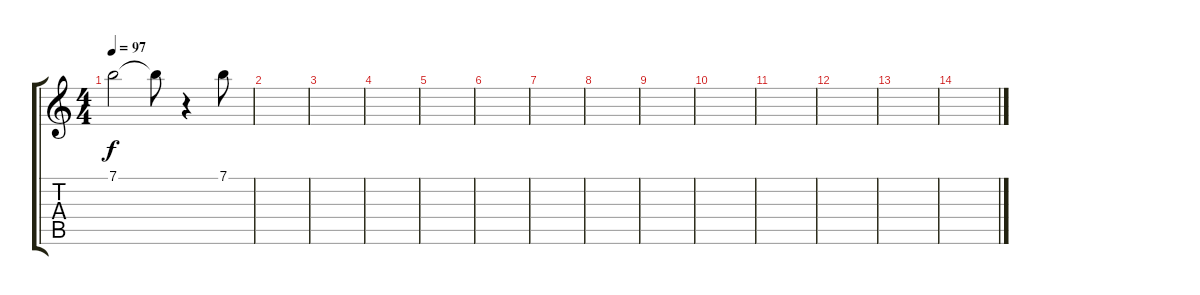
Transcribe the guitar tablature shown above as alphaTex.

\track "" {instrument distortionguitar}
\staff {score tabs}
\tuning (E4 B3 G3 D3 A2 E2) {hide}
\ts (4 4)
\tempo 97
\clef g2
\ks c
7.1{t}.2{dy f} 7.1{t}.8 r.4{volume 7} 7.1.8{volume 4} |
\section ("" "")
|
|
|
|
\section ("" "")
|
|
|
|
\section ("" "")
|
|
|
|
\section ("" "")
